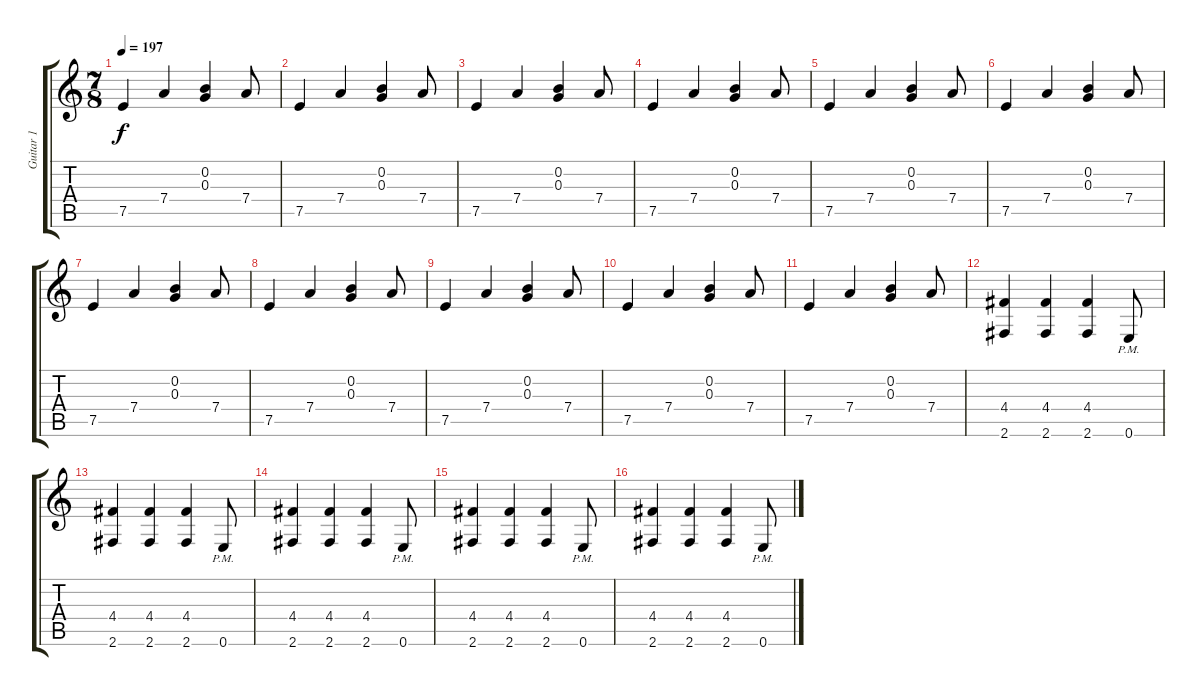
\track ("Guitar 1" "Guitar 1") {instrument distortionguitar}
\staff {score tabs}
\tuning (E4 B3 G3 D3 A2 E2) {hide}
\ts (7 8)
\tempo 197
\clef g2
\ks c
7.5.4{dy f} 7.4.4 (0.2 0.3).4 7.4.8 |
7.5.4 7.4.4 (0.2 0.3).4 7.4.8 |
7.5.4 7.4.4 (0.2 0.3).4 7.4.8 |
7.5.4 7.4.4 (0.2 0.3).4 7.4.8 |
7.5.4 7.4.4 (0.2 0.3).4 7.4.8 |
7.5.4 7.4.4 (0.2 0.3).4 7.4.8 |
7.5.4 7.4.4 (0.2 0.3).4 7.4.8 |
7.5.4 7.4.4 (0.2 0.3).4 7.4.8 |
7.5.4 7.4.4 (0.2 0.3).4 7.4.8 |
7.5.4 7.4.4 (0.2 0.3).4 7.4.8 |
7.5.4 7.4.4 (0.2 0.3).4 7.4.8 |
(4.4 2.6).4{volume 15 instrument distortionguitar} (4.4 2.6).4 (4.4 2.6).4 0.6{pm}.8 |
(4.4 2.6).4 (4.4 2.6).4 (4.4 2.6).4 0.6{pm}.8 |
(4.4 2.6).4 (4.4 2.6).4 (4.4 2.6).4 0.6{pm}.8 |
(4.4 2.6).4 (4.4 2.6).4 (4.4 2.6).4 0.6{pm}.8 |
(4.4 2.6).4 (4.4 2.6).4 (4.4 2.6).4 0.6{pm}.8
